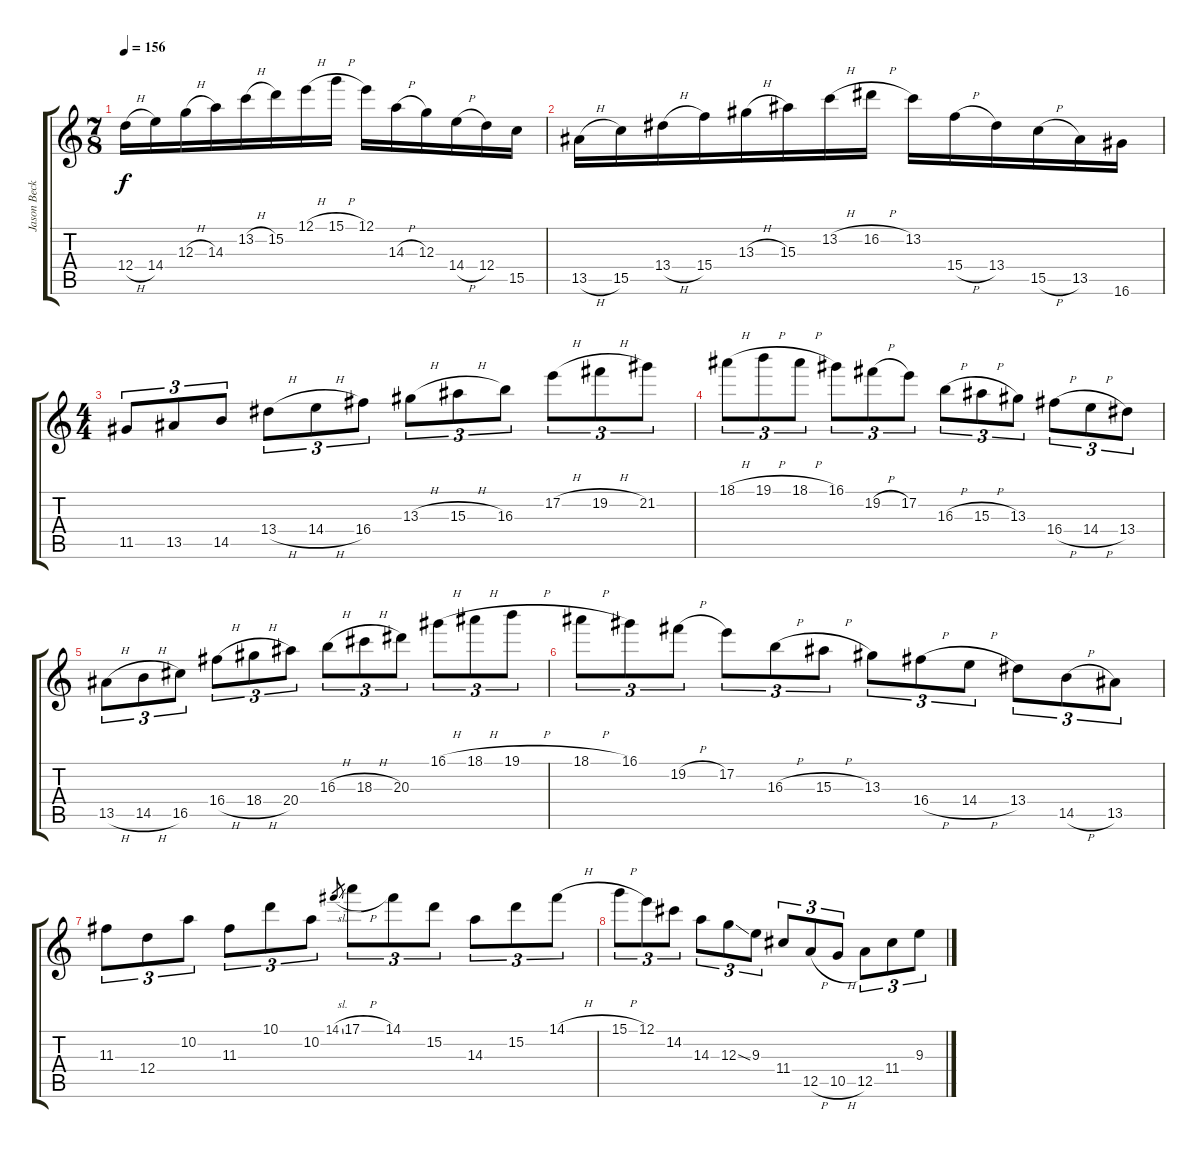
\track ("Jason Becker" "Jason Beck") {instrument overdrivenguitar}
\staff {score tabs}
\tuning (E4 B3 G3 D3 A2 E2) {hide}
\ts (7 8)
\tempo 156
\clef g2
\ks c
12.4{h}.16{dy f} 14.4.16 12.3{h}.16 14.3.16 13.2{h}.16 15.2.16 12.1{h}.16 15.1{h}.16 12.1.16 14.3{h}.16 12.3.16 14.4{h}.16 12.4.16 15.5.16 |
13.5{h}.16 15.5.16 13.4{h}.16 15.4.16 13.3{h}.16 15.3.16 13.2{h}.16 16.2{h}.16 13.2.16 15.4{h}.16 13.4.16 15.5{h}.16 13.5.16 16.6.16 |
\ts (4 4)
11.5.8{tu (3 2)} 13.5.8{tu (3 2)} 14.5.8{tu (3 2)} 13.4{h}.8{tu (3 2)} 14.4{h}.8{tu (3 2)} 16.4.8{tu (3 2)} 13.3{h}.8{tu (3 2)} 15.3{h}.8{tu (3 2)} 16.3.8{tu (3 2)} 17.2{h}.8{tu (3 2)} 19.2{h}.8{tu (3 2)} 21.2.8{tu (3 2)} |
18.1{h}.8{tu (3 2)} 19.1{h}.8{tu (3 2)} 18.1{h}.8{tu (3 2)} 16.1.8{tu (3 2)} 19.2{h}.8{tu (3 2)} 17.2.8{tu (3 2)} 16.3{h}.8{tu (3 2)} 15.3{h}.8{tu (3 2)} 13.3.8{tu (3 2)} 16.4{h}.8{tu (3 2)} 14.4{h}.8{tu (3 2)} 13.4.8{tu (3 2)} |
13.5{h}.8{tu (3 2)} 14.5{h}.8{tu (3 2)} 16.5.8{tu (3 2)} 16.4{h}.8{tu (3 2)} 18.4{h}.8{tu (3 2)} 20.4.8{tu (3 2)} 16.3{h}.8{tu (3 2)} 18.3{h}.8{tu (3 2)} 20.3.8{tu (3 2)} 16.1{h}.8{tu (3 2)} 18.1{h}.8{tu (3 2)} 19.1{h}.8{tu (3 2)} |
18.1{h}.8{tu (3 2)} 16.1.8{tu (3 2)} 19.2{h}.8{tu (3 2)} 17.2.8{tu (3 2)} 16.3{h}.8{tu (3 2)} 15.3{h}.8{tu (3 2)} 13.3.8{tu (3 2)} 16.4{h}.8{tu (3 2)} 14.4{h}.8{tu (3 2)} 13.4.8{tu (3 2)} 14.5{h}.8{tu (3 2)} 13.5.8{tu (3 2)} |
11.3.8{tu (3 2)} 12.4.8{tu (3 2)} 10.2.8{tu (3 2)} 11.3.8{tu (3 2)} 10.1.8{tu (3 2)} 10.2.8{tu (3 2)} 14.1{sl}.8{gr} 17.1{h}.8{tu (3 2)} 14.1.8{tu (3 2)} 15.2.8{tu (3 2)} 14.3.8{tu (3 2)} 15.2.8{tu (3 2)} 14.1{h}.8{tu (3 2)} |
15.1{h}.8{tu (3 2)} 12.1.8{tu (3 2)} 14.2.8{tu (3 2)} 14.3.8{tu (3 2)} 12.3{ss}.8{tu (3 2)} 9.3.8{tu (3 2)} 11.4.8{tu (3 2)} 12.5{h}.8{tu (3 2)} 10.5{h}.8{tu (3 2)} 12.5.8{tu (3 2)} 11.4.8{tu (3 2)} 9.3.8{tu (3 2)}
